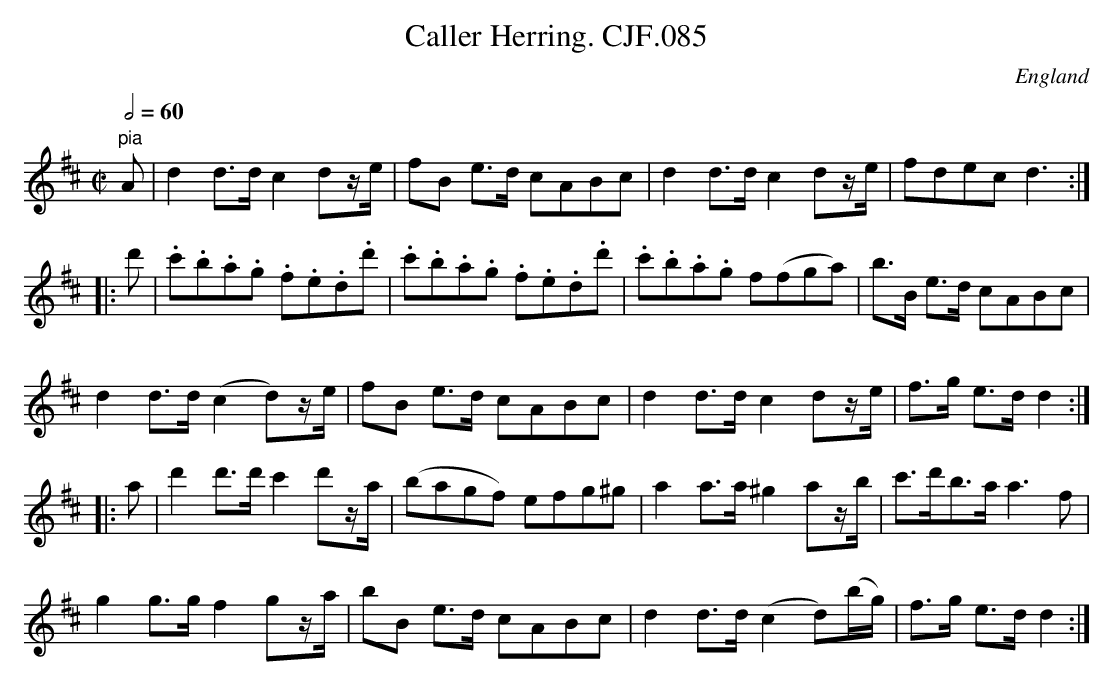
X:1
T:Caller Herring. CJF.085
L:1/8
M:C|
O:England
Q:2/4=60
K:D
"pia"A|d2d>dc2dz/e/|fB e>d cABc|d2d>dc2dz/e/|\
fdecd3:|!
|:d'|.c'.b.a.g .f.e.d.d'|.c'.b.a.g .f.e.d.d'|\
.c'.b.a.g f(fga)|b>B e>d cABc|!
d2d>d(c2d)z/e/|fB e>d cABc|d2d>dc2dz/e/|f>g e>dd2:|!
|:a|d'2d'>d'c'2d'z/a/|(bagf) efg^g|\
a2a>a^g2az/b/|c'>d'b>a a3f|!
g2g>gf2gz/a/|bB e>d cABc|d2d>d(c2d)(b/g/)|f>g e>dd2:|
